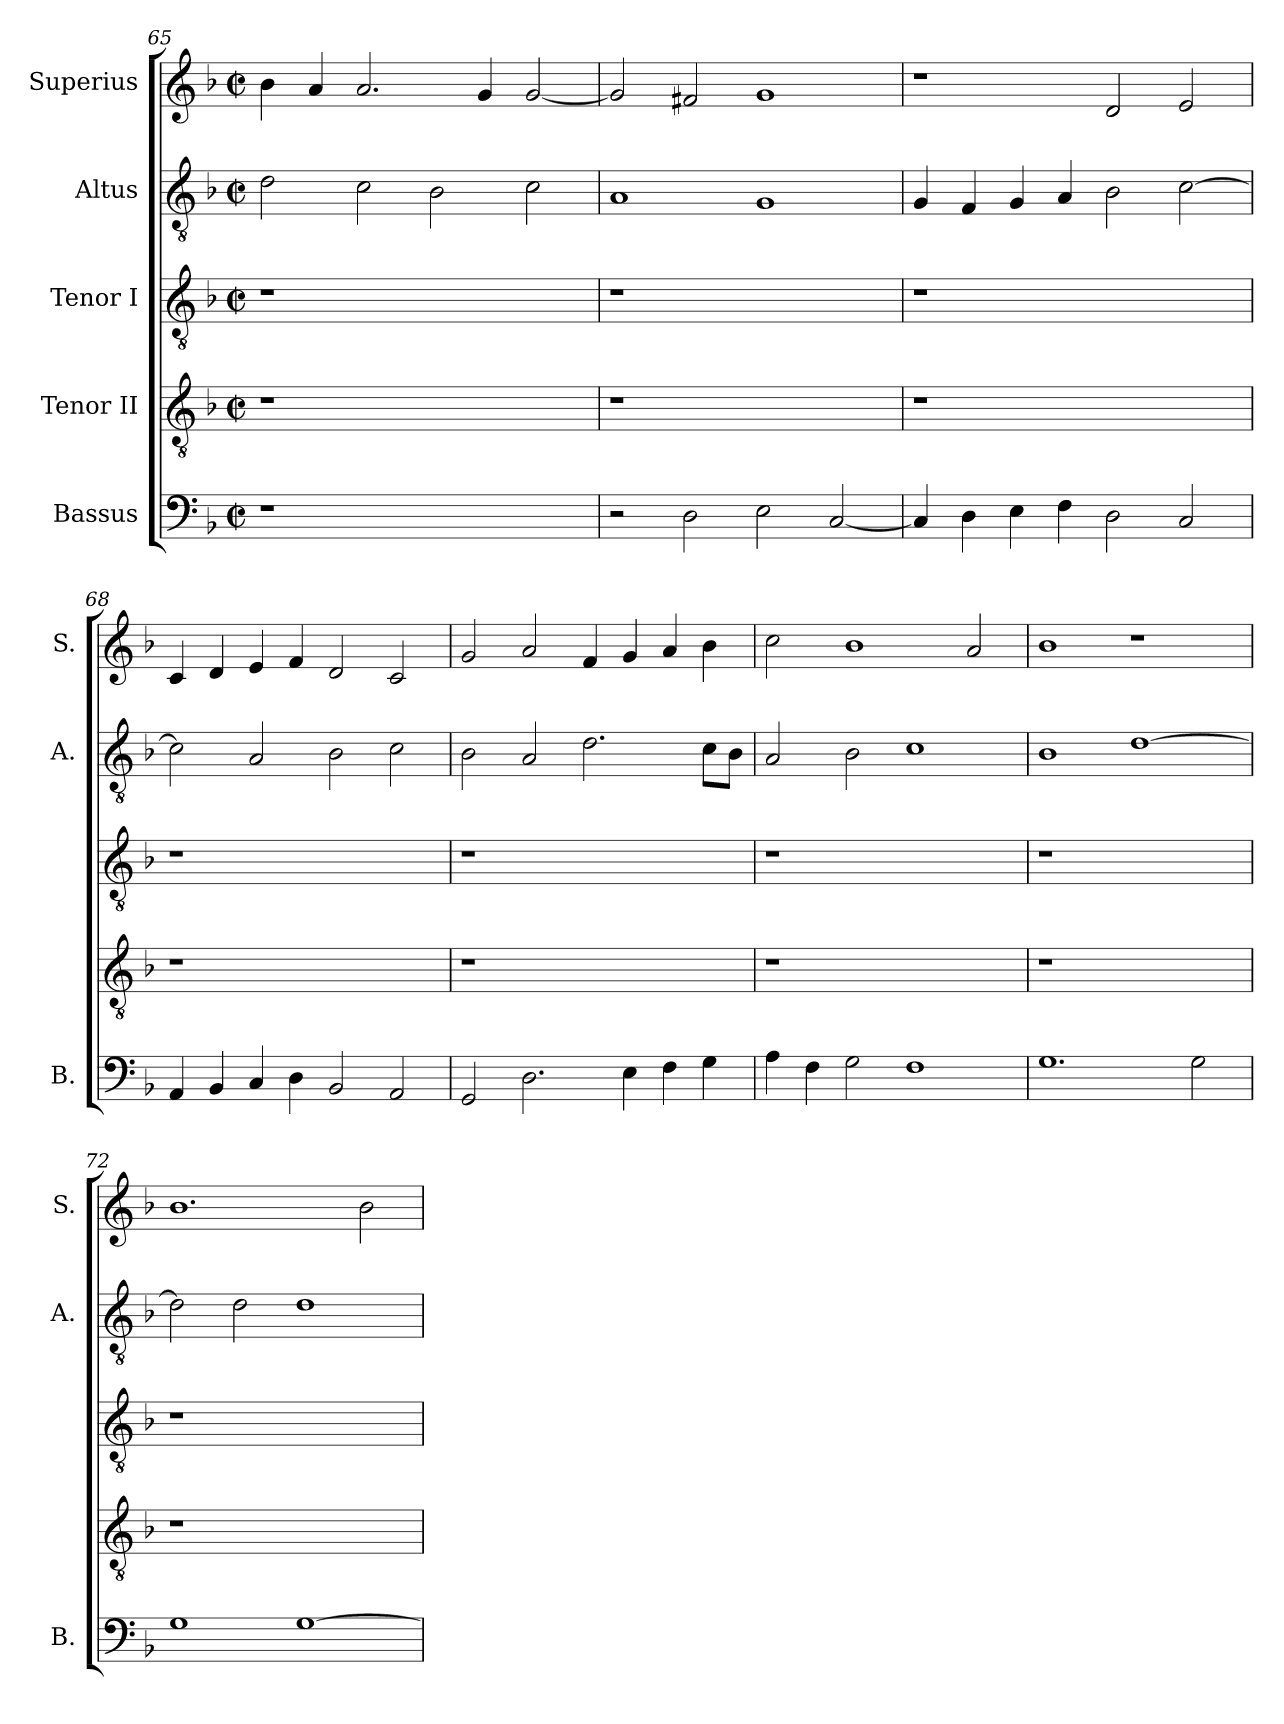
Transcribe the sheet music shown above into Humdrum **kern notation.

**kern	**kern	**kern	**kern	**kern
*part5	*part4	*part3	*part2	*part1
*staff5	*staff4	*staff3	*staff2	*staff1
*I"Bassus	*I"Tenor II	*I"Tenor I	*I"Altus	*I"Superius
*I'B.	*	*	*I'A.	*I'S.
*clefF4	*clefGv2	*clefGv2	*clefGv2	*clefG2
*	*ITrd7c12	*ITrd7c12	*ITrd7c12	*
*k[b-]	*k[b-]	*k[b-]	*k[b-]	*k[b-]
*F:	*F:	*F:	*F:	*F:
*M2/2	*M2/2	*M2/2	*M2/2	*M2/2
*met(c|)	*met(c|)	*met(c|)	*met(c|)	*met(c|)
=65	=65	=65	=65	=65
!LO:N:vis=1	!LO:N:vis=1	!LO:N:vis=1	!	!
1r	1r	1r	2Di\	4b-i\
.	.	.	.	4ai/
.	.	.	2Ci\	2.ai/
1ryy	1ryy	1ryy	2BB-i\	.
.	.	.	.	4gi/
.	.	.	2Ci\	[<2gi/
=66	=66	=66	=66	=66
!	!LO:N:vis=1	!LO:N:vis=1	!	!
2r	1r	1r	1AAi	2gi/]
2Di\	.	.	.	2f#Xi/
2Ei\	1ryy	1ryy	1GGi	1gi
[<2Ci/	.	.	.	.
=67	=67	=67	=67	=67
!	!LO:N:vis=1	!LO:N:vis=1	!	!
4Ci/]	1r	1r	4GGi/	1r
4Di\	.	.	4FFi/	.
4Ei\	.	.	4GGi/	.
4Fi\	.	.	4AAi/	.
2Di\	1ryy	1ryy	2BB-i\	2di/
2Ci/	.	.	[>2Ci\	2ei/
=68	=68	=68	=68	=68
!	!LO:N:vis=1	!LO:N:vis=1	!	!
4AAi/	1r	1r	2Ci\]	4ci/
4BB-i/	.	.	.	4di/
4Ci/	.	.	2AAi/	4ei/
4Di\	.	.	.	4fi/
2BB-i/	1ryy	1ryy	2BB-i\	2di/
2AAi/	.	.	2Ci\	2ci/
!!LO:PB:g=z
=69	=69	=69	=69	=69
!	!LO:N:vis=1	!LO:N:vis=1	!	!
2GGi/	1r	1r	2BB-i\	2gi/
2.Di\	.	.	2AAi/	2ai/
.	1ryy	1ryy	2.Di\	4fi/
4Ei\	.	.	.	4gi/
4Fi\	.	.	.	4ai/
4Gi\	.	.	8Ci\L	4b-i\
.	.	.	8BB-i\J	.
=70	=70	=70	=70	=70
!	!LO:N:vis=1	!LO:N:vis=1	!	!
4Ai\	1r	1r	2AAi/	2cci\
4Fi\	.	.	.	.
2Gi\	.	.	2BB-i\	1b-i
1Fi	1ryy	1ryy	1Ci	.
.	.	.	.	2ai/
=71	=71	=71	=71	=71
!	!LO:N:vis=1	!LO:N:vis=1	!	!
1.Gi	1r	1r	1BB-i	1b-i
.	1ryy	1ryy	[>1Di	1r
2Gi\	.	.	.	.
=72	=72	=72	=72	=72
!	!LO:N:vis=1	!LO:N:vis=1	!	!
1Gi	1r	1r	2Di\]	1.b-i
.	.	.	2Di\	.
[>1Gi	1ryy	1ryy	1Di	.
.	.	.	.	2b-i\
=	=	=	=	=
*-	*-	*-	*-	*-
